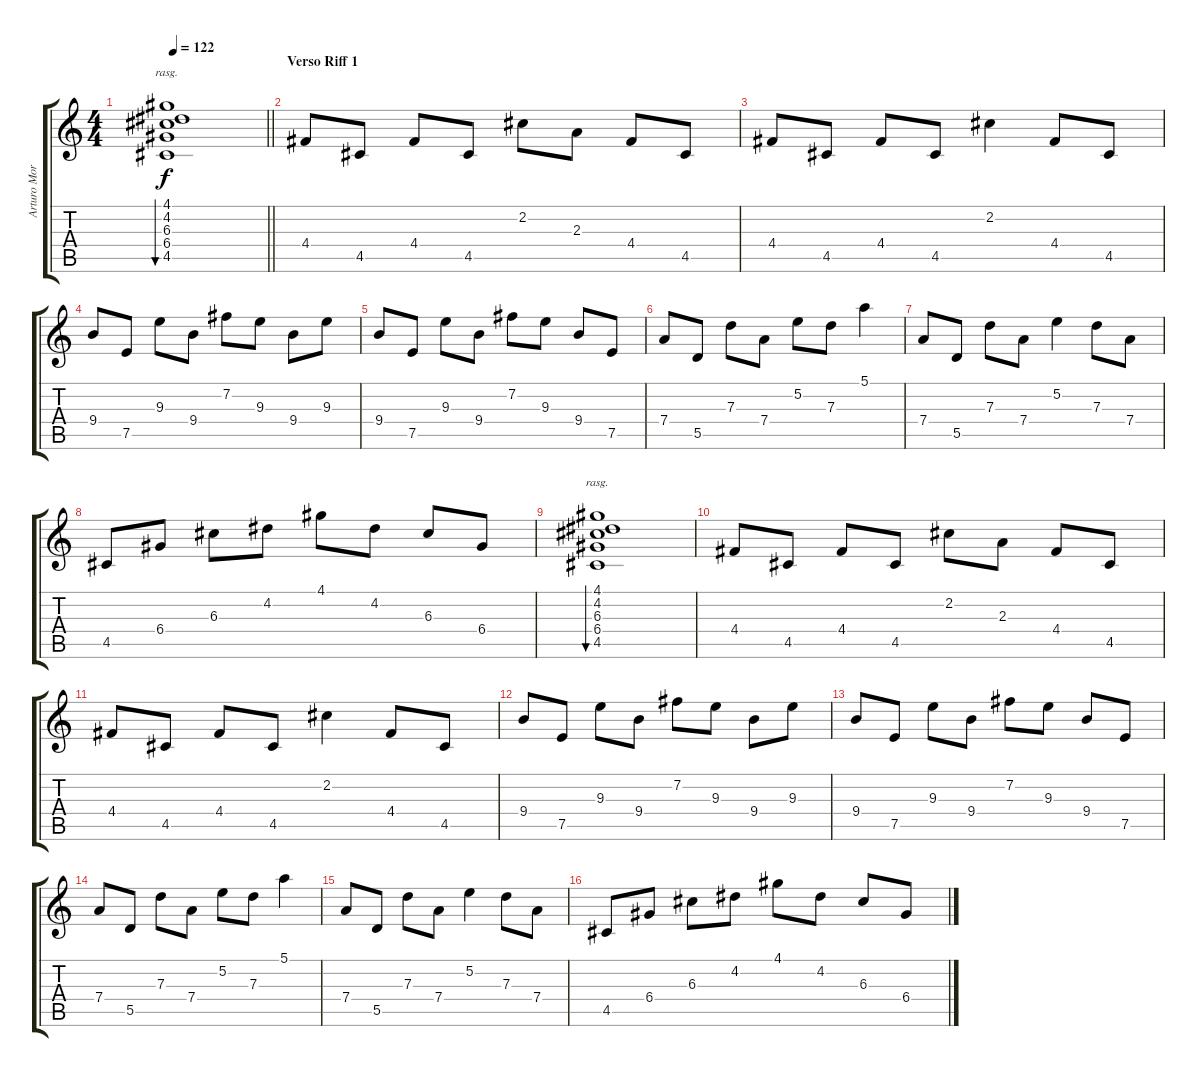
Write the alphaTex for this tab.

\track ("Arturo Morras" "Arturo Mor") {instrument overdrivenguitar}
\staff {score tabs}
\tuning (E4 B3 G3 D3 A2 E2) {hide}
\ts (4 4)
\tempo 122
\clef g2
\barLineRight lightlight
\ks c
(4.1 4.2 6.3 6.4 4.5).1{bu 120 rasg ii dy f} |
\section ("" "Verso Riff 1")
4.4.8 4.5.8 4.4.8 4.5.8 2.2.8 2.3.8 4.4.8 4.5.8 |
4.4.8 4.5.8 4.4.8 4.5.8 2.2.4 4.4.8 4.5.8 |
9.4.8 7.5.8 9.3.8 9.4.8 7.2.8 9.3.8 9.4.8 9.3.8 |
9.4.8 7.5.8 9.3.8 9.4.8 7.2.8 9.3.8 9.4.8 7.5.8 |
7.4.8 5.5.8 7.3.8 7.4.8 5.2.8 7.3.8 5.1.4 |
7.4.8 5.5.8 7.3.8 7.4.8 5.2.4 7.3.8 7.4.8 |
4.5.8 6.4.8 6.3.8 4.2.8 4.1.8 4.2.8 6.3.8 6.4.8 |
(4.1 4.2 6.3 6.4 4.5).1{bu 120 rasg ii} |
4.4.8 4.5.8 4.4.8 4.5.8 2.2.8 2.3.8 4.4.8 4.5.8 |
4.4.8 4.5.8 4.4.8 4.5.8 2.2.4 4.4.8 4.5.8 |
9.4.8 7.5.8 9.3.8 9.4.8 7.2.8 9.3.8 9.4.8 9.3.8 |
9.4.8 7.5.8 9.3.8 9.4.8 7.2.8 9.3.8 9.4.8 7.5.8 |
7.4.8 5.5.8 7.3.8 7.4.8 5.2.8 7.3.8 5.1.4 |
7.4.8 5.5.8 7.3.8 7.4.8 5.2.4 7.3.8 7.4.8 |
4.5.8 6.4.8 6.3.8 4.2.8 4.1.8 4.2.8 6.3.8 6.4.8
